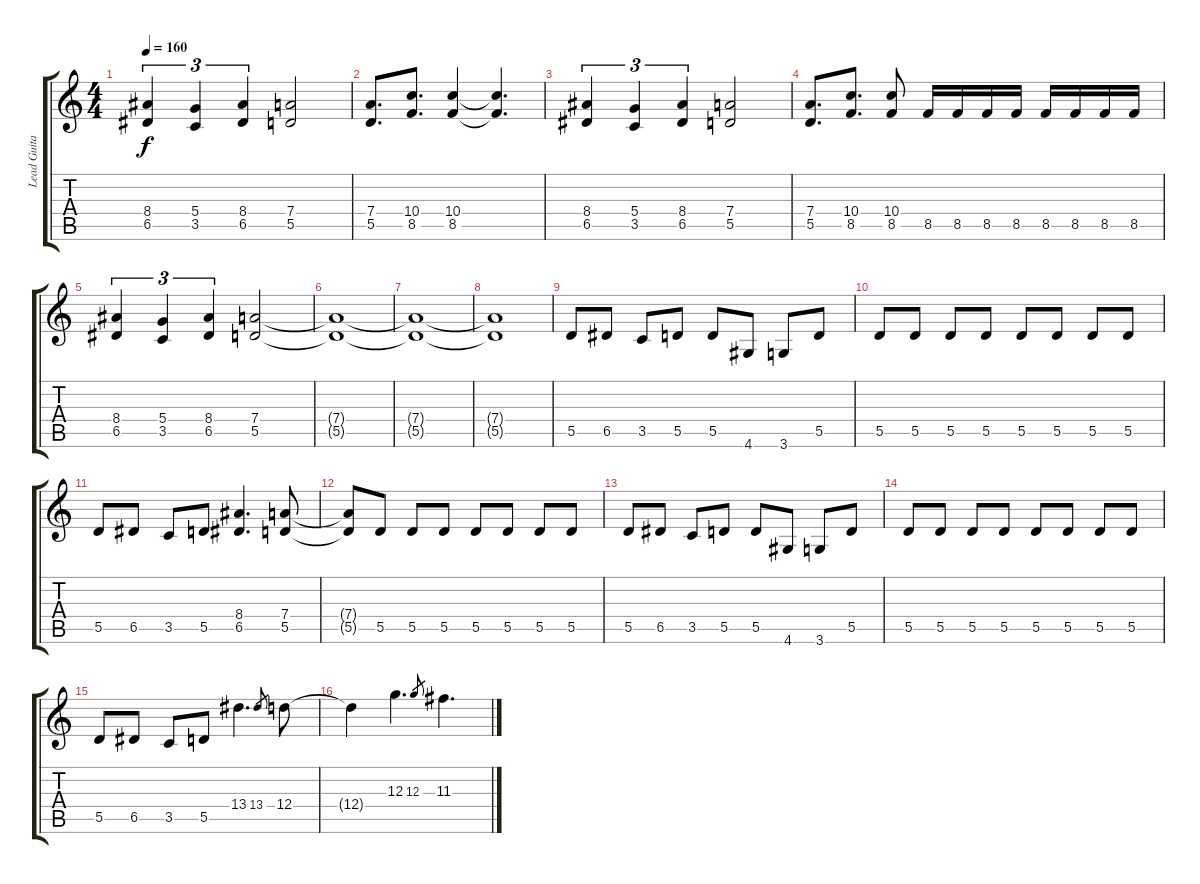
\track ("Lead Guitar" "Lead Guita") {instrument distortionguitar}
\staff {score tabs}
\tuning (E4 B3 G3 D3 A2 E2) {hide}
\ts (4 4)
\tempo 160
\clef g2
\ks c
(8.4 6.5).4{tu (3 2) dy f} (5.4 3.5).4{tu (3 2)} (8.4 6.5).4{tu (3 2)} (7.4 5.5).2 |
(7.4 5.5).8{d} (10.4 8.5).8{d} (10.4 8.5).4 (10.4{t} 8.5{t}).4{d} |
(8.4 6.5).4{tu (3 2)} (5.4 3.5).4{tu (3 2)} (8.4 6.5).4{tu (3 2)} (7.4 5.5).2 |
(7.4 5.5).8{d} (10.4 8.5).8{d} (10.4 8.5).8 8.5.16 8.5.16 8.5.16 8.5.16 8.5.16 8.5.16 8.5.16 8.5.16 |
(8.4 6.5).4{tu (3 2)} (5.4 3.5).4{tu (3 2)} (8.4 6.5).4{tu (3 2)} (7.4 5.5).2 |
(7.4{t} 5.5{t}).1 |
(7.4{t} 5.5{t}).1 |
(7.4{t} 5.5{t}).1 |
5.5.8 6.5.8 3.5.8 5.5.8 5.5.8 4.6.8 3.6.8 5.5.8 |
5.5.8 5.5.8 5.5.8 5.5.8 5.5.8 5.5.8 5.5.8 5.5.8 |
5.5.8 6.5.8 3.5.8 5.5.8 (8.4 6.5).4{d} (7.4 5.5).8 |
(7.4{t} 5.5{t}).8 5.5.8 5.5.8 5.5.8 5.5.8 5.5.8 5.5.8 5.5.8 |
5.5.8 6.5.8 3.5.8 5.5.8 5.5.8 4.6.8 3.6.8 5.5.8 |
5.5.8 5.5.8 5.5.8 5.5.8 5.5.8 5.5.8 5.5.8 5.5.8 |
5.5.8 6.5.8 3.5.8 5.5.8 13.4.4{d} 13.4.8{gr} 12.4.8 |
12.4{t}.4 12.3.4{d} 12.3.8{gr} 11.3.4{d}
